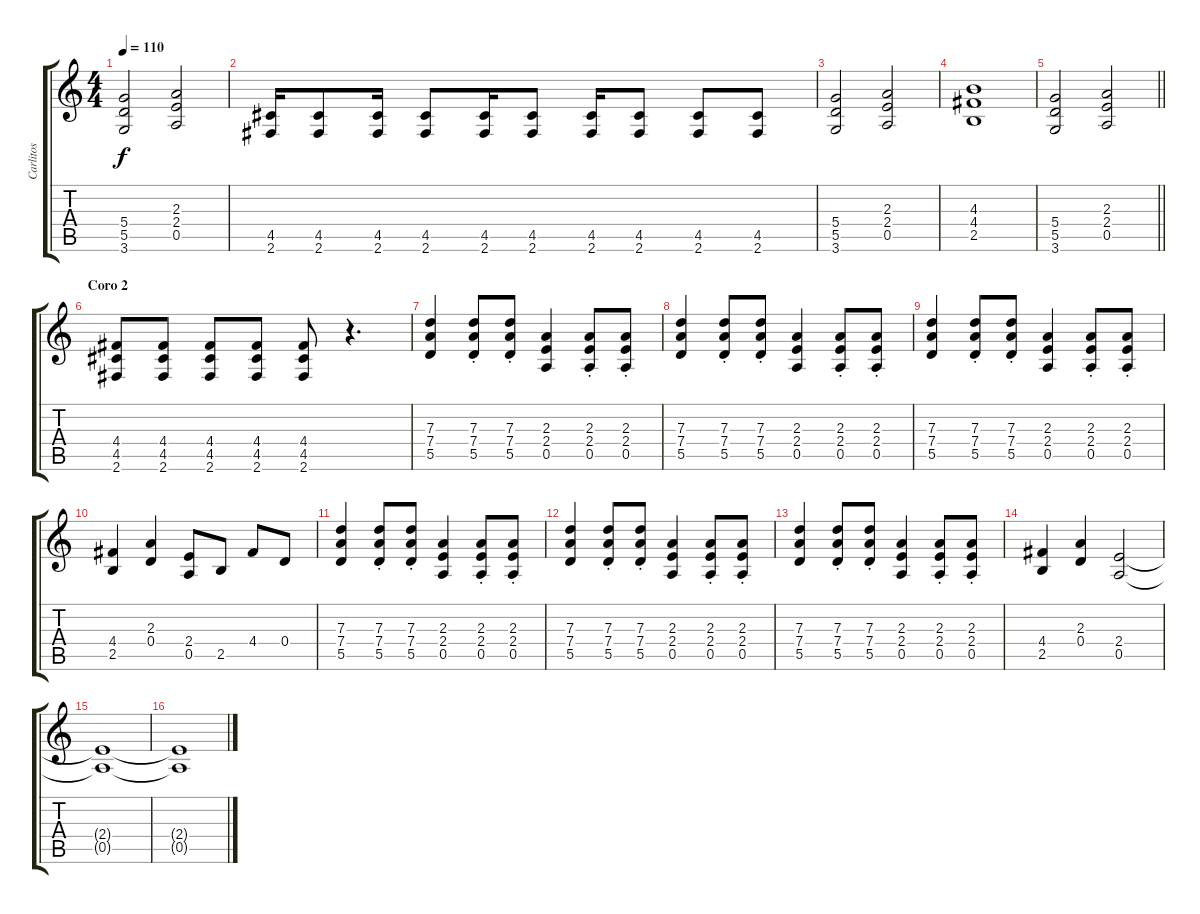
\track ("Carlitos" "Carlitos") {instrument overdrivenguitar}
\staff {score tabs}
\tuning (E4 B3 G3 D3 A2 E2) {hide}
\ts (4 4)
\tempo 110
\clef g2
\ks c
(5.4 5.5 3.6).2{dy f} (2.3 2.4 0.5).2 |
(4.5 2.6).16 (4.5 2.6).8 (4.5 2.6).16 (4.5 2.6).8 (4.5 2.6).16 (4.5 2.6).8 (4.5 2.6).16 (4.5 2.6).8 (4.5 2.6).8 (4.5 2.6).8 |
(5.4 5.5 3.6).2 (2.3 2.4 0.5).2 |
(4.3 4.4 2.5).1 |
\barLineRight lightlight
(5.4 5.5 3.6).2 (2.3 2.4 0.5).2 |
\section ("" "Coro 2")
(4.4 4.5 2.6).8 (4.4 4.5 2.6).8 (4.4 4.5 2.6).8 (4.4 4.5 2.6).8 (4.4 4.5 2.6).8 r.4{d} |
(7.3 7.4 5.5).4 (7.3 7.4 5.5{st}).8 (7.3 7.4 5.5{st}).8 (2.3 2.4 0.5).4 (2.3 2.4 0.5{st}).8 (2.3 2.4 0.5{st}).8 |
(7.3 7.4 5.5).4 (7.3 7.4 5.5{st}).8 (7.3 7.4 5.5{st}).8 (2.3 2.4 0.5).4 (2.3 2.4 0.5{st}).8 (2.3 2.4 0.5{st}).8 |
(7.3 7.4 5.5).4 (7.3 7.4 5.5{st}).8 (7.3 7.4 5.5{st}).8 (2.3 2.4 0.5).4 (2.3 2.4 0.5{st}).8 (2.3 2.4 0.5{st}).8 |
(4.4 2.5).4 (2.3 0.4).4 (2.4 0.5).8 2.5.8 4.4.8 0.4.8 |
(7.3 7.4 5.5).4 (7.3 7.4 5.5{st}).8 (7.3 7.4 5.5{st}).8 (2.3 2.4 0.5).4 (2.3 2.4 0.5{st}).8 (2.3 2.4 0.5{st}).8 |
(7.3 7.4 5.5).4 (7.3 7.4 5.5{st}).8 (7.3 7.4 5.5{st}).8 (2.3 2.4 0.5).4 (2.3 2.4 0.5{st}).8 (2.3 2.4 0.5{st}).8 |
(7.3 7.4 5.5).4 (7.3 7.4 5.5{st}).8 (7.3 7.4 5.5{st}).8 (2.3 2.4 0.5).4 (2.3 2.4 0.5{st}).8 (2.3 2.4 0.5{st}).8 |
(4.4 2.5).4 (2.3 0.4).4 (2.4 0.5).2 |
(2.4{t} 0.5{t}).1{volume 0} |
(2.4{t} 0.5{t}).1
